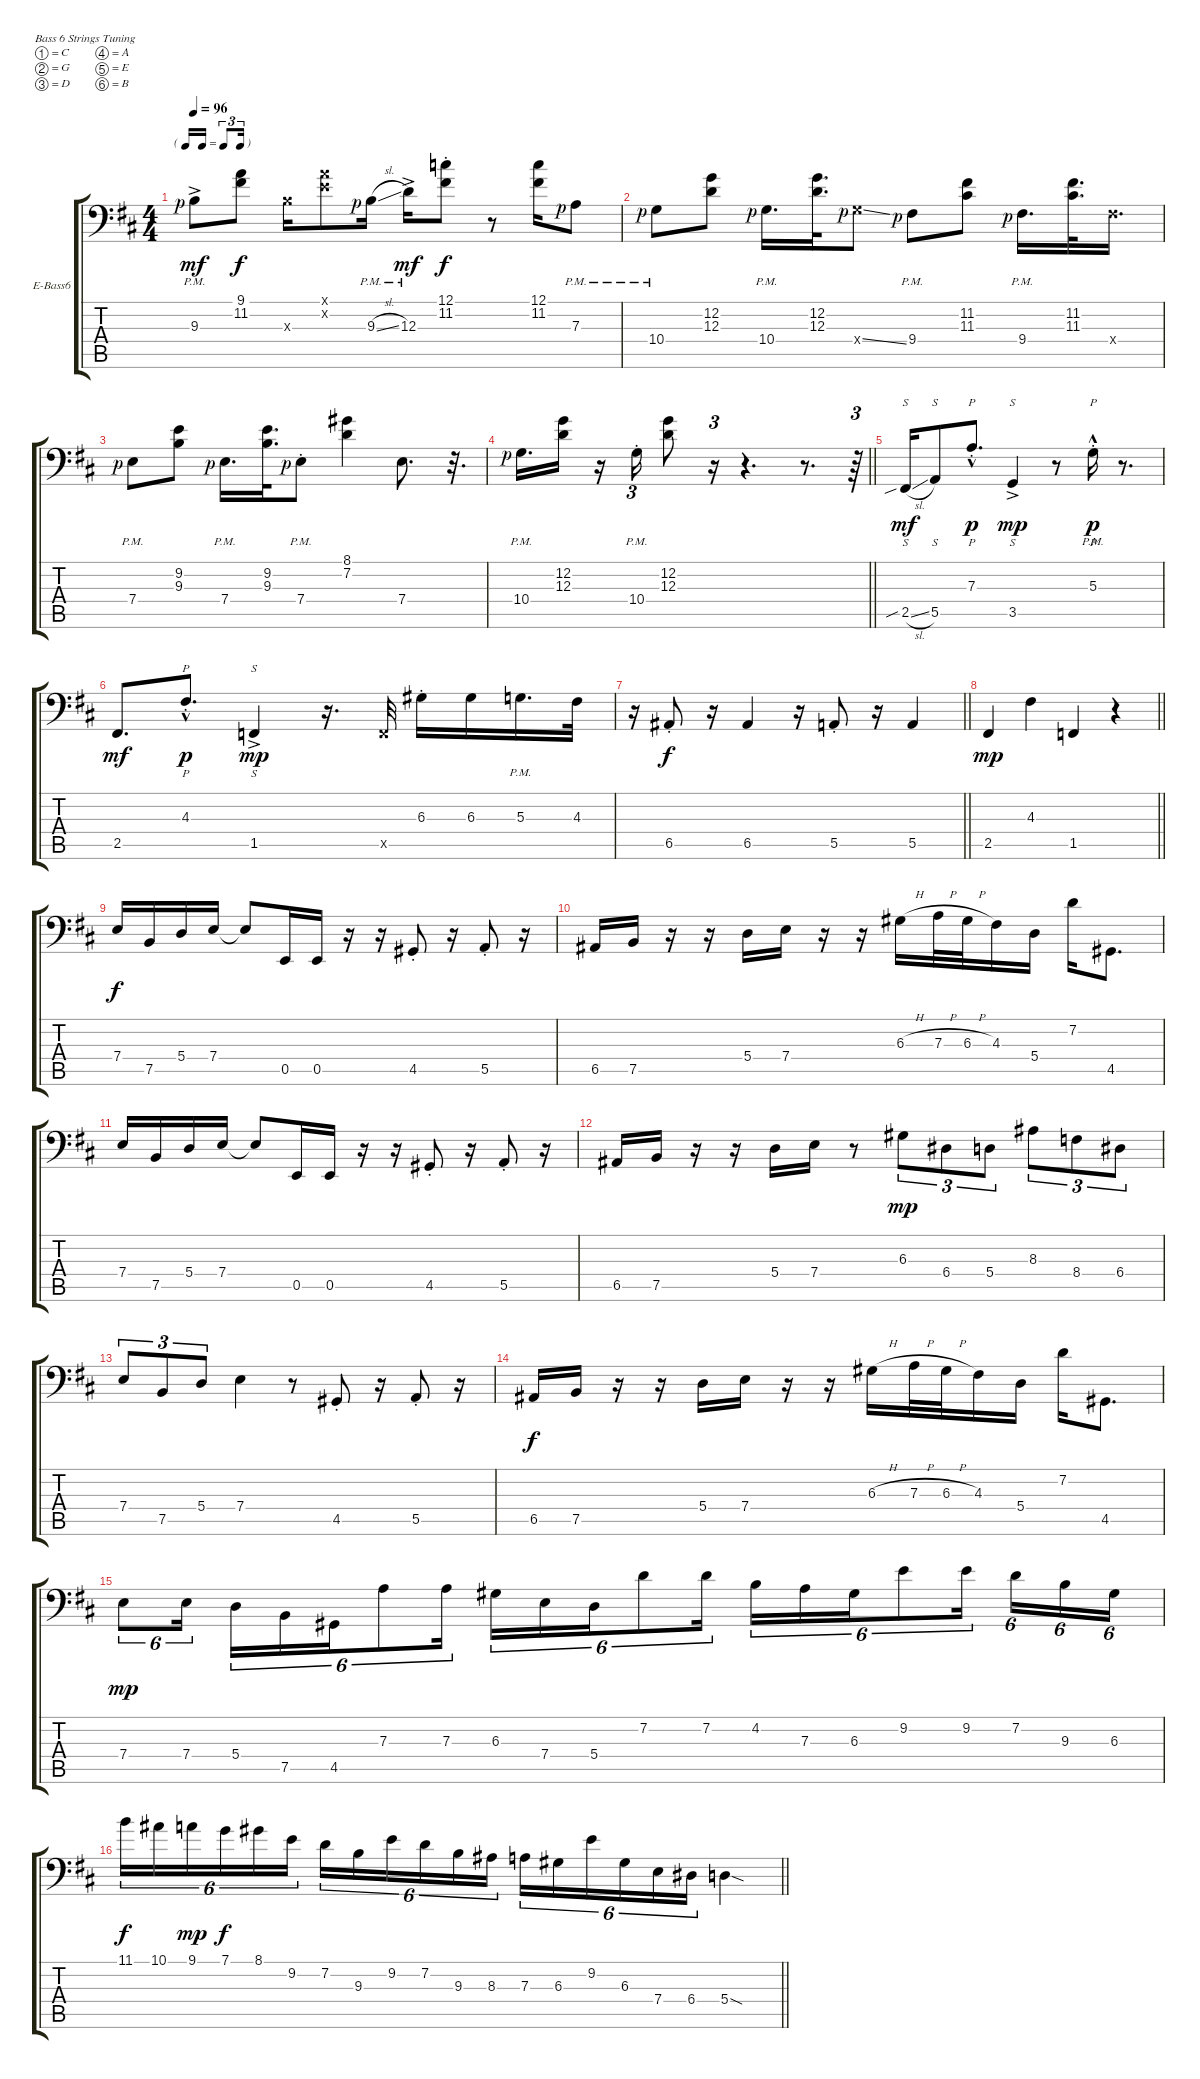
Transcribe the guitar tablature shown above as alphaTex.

\bracketExtendMode groupsimilarinstruments
\firstSystemTrackNameOrientation horizontal
\otherSystemsTrackNameOrientation horizontal
\track ("Seth Govan" "E-Bass6") {instrument electricbassfinger}
\staff {score tabs}
\tuning (C3 G2 D2 A1 E1 B0)
\ts (4 4)
\tf triplet16th
\tempo 96
\clef f4
\ks d
9.3{ac pm rf 1}.8{dy mf} (9.1 11.2).8{dy f} 9.3{x}.16 (9.1{x} 9.2{x}).8 9.3{sl pm rf 1}.16 12.3{ac pm}.16{dy mf} (12.1{st} 11.2{st}).8{dy f} r.8 (12.1 11.2).16 7.3{pm rf 1}.8 |
10.4{pm rf 1}.8 (12.2 12.3).8 10.4{pm rf 1}.16{d} (12.2 12.3).32{d} 10.4{ss x rf 1}.8 9.4{pm rf 1}.8 (11.2 11.3).8 9.4{pm rf 1}.16{d} (11.2 11.3).32{d} 9.4{x}.16{d} |
7.4{pm rf 1}.8 (9.2 9.3).8 7.4{pm rf 1}.16{d} (9.2 9.3).32{d} 7.4{pm st rf 1}.8 (8.1 7.2).4 7.4.8{d} r.32{d} |
\barLineRight lightlight
10.4{pm rf 1}.16{d} (12.2 12.3).16 r.16 10.4{pm st}.16{tu (3 2)} (12.2 12.3).8 r.16{tu (3 2)} r.4{d} r.8{d} r.64{tu (3 2)} |
2.5{sib sl}.16{s dy mf} 5.5.8{s} 7.3{hac st}.8{p d dy p} 3.5{ac}.4{s dy mp} r.8 5.3{hac pm st}.16{p dy p} r.8{d} |
2.5.8{d dy mf} 4.3{hac st}.8{p d dy p} 1.5{ac}.4{s dy mp} r.16{d} 1.5{x}.32 6.3{st}.16 6.3.16 5.3{pm}.16{d} 4.3.32 |
\barLineRight lightlight
r.16 6.5{st}.8{dy f} r.16 6.5.4 r.16 5.5{st}.8 r.16 5.5.4 |
\section ("" "")
\barLineRight lightlight
2.5.4{dy mp} 4.3.4 1.5.4 r.4 |
7.4.16{dy f} 7.5.16 5.4.16 7.4.16 7.4{t}.8 0.5.16 0.5.16 r.16 r.16 4.5{st}.8 r.16 5.5{st}.8 r.16 |
6.5.16 7.5.16 r.16 r.16 5.4.16 7.4.16 r.16 r.16 6.3{h}.16 7.3{h}.32 6.3{h}.32 4.3.16 5.4.16 7.2.16 4.5.8{d} |
7.4.16 7.5.16 5.4.16 7.4.16 7.4{t}.8 0.5.16 0.5.16 r.16 r.16 4.5{st}.8 r.16 5.5{st}.8 r.16 |
6.5.16 7.5.16 r.16 r.16 5.4.16 7.4.16 r.8 6.3.8{tu (3 2) dy mp} 6.4.8{tu (3 2)} 5.4.8{tu (3 2)} 8.3.8{tu (3 2)} 8.4.8{tu (3 2)} 6.4.8{tu (3 2)} |
7.4.8{tu (3 2)} 7.5.8{tu (3 2)} 5.4.8{tu (3 2)} 7.4.4 r.8 4.5{st}.8 r.16 5.5{st}.8 r.16 |
6.5.16{dy f} 7.5.16 r.16 r.16 5.4.16 7.4.16 r.16 r.16 6.3{h}.16 7.3{h}.32 6.3{h}.32 4.3.16 5.4.16 7.2.16 4.5.8{d} |
7.4.8{tu (6 4) dy mp} 7.4.16{tu (6 4)} 5.4.16{tu (6 4)} 7.5.16{tu (6 4)} 4.5.16{tu (6 4)} 7.3.8{tu (6 4)} 7.3.16{tu (6 4)} 6.3.16{tu (6 4)} 7.4.16{tu (6 4)} 5.4.16{tu (6 4)} 7.2.8{tu (6 4)} 7.2.16{tu (6 4)} 4.2.16{tu (6 4)} 7.3.16{tu (6 4)} 6.3.16{tu (6 4)} 9.2.8{tu (6 4)} 9.2.16{tu (6 4)} 7.2.16{tu (6 4)} 9.3.16{tu (6 4)} 6.3.16{tu (6 4)} |
\barLineRight lightlight
11.1.16{tu (6 4) dy f} 10.1.16{tu (6 4)} 9.1.16{tu (6 4) dy mp} 7.1.16{tu (6 4) dy f} 8.1.16{tu (6 4)} 9.2.16{tu (6 4)} 7.2.16{tu (6 4)} 9.3.16{tu (6 4)} 9.2.16{tu (6 4)} 7.2.16{tu (6 4)} 9.3.16{tu (6 4)} 8.3.16{tu (6 4)} 7.3.16{tu (6 4)} 6.3.16{tu (6 4)} 9.2.16{tu (6 4)} 6.3.16{tu (6 4)} 7.4.16{tu (6 4)} 6.4.16{tu (6 4)} 5.4{sod}.4
